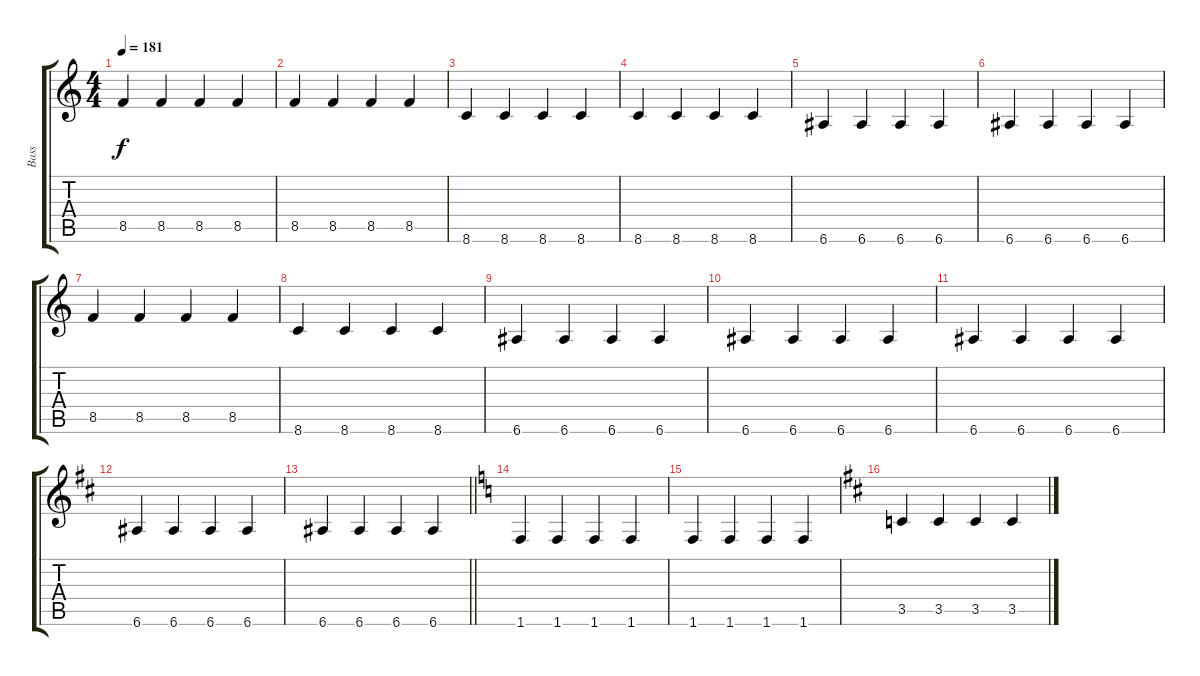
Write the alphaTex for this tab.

\track ("Bass" "Bass") {instrument electricbasspick}
\staff {score tabs}
\tuning (E4 B3 G3 D3 A2 E2) {hide}
\ts (4 4)
\tempo 181
\clef g2
\ks c
8.5.4{dy f} 8.5.4 8.5.4 8.5.4 |
8.5.4 8.5.4 8.5.4 8.5.4 |
8.6.4 8.6.4 8.6.4 8.6.4 |
8.6.4 8.6.4 8.6.4 8.6.4 |
6.6.4 6.6.4 6.6.4 6.6.4 |
6.6.4 6.6.4 6.6.4 6.6.4 |
8.5.4 8.5.4 8.5.4 8.5.4 |
8.6.4 8.6.4 8.6.4 8.6.4 |
6.6.4 6.6.4 6.6.4 6.6.4 |
6.6.4 6.6.4 6.6.4 6.6.4 |
6.6.4 6.6.4 6.6.4 6.6.4 |
\ks d
6.6.4 6.6.4 6.6.4 6.6.4 |
\barLineRight lightlight
6.6.4 6.6.4 6.6.4 6.6.4 |
\ks c
1.6.4 1.6.4 1.6.4 1.6.4 |
1.6.4 1.6.4 1.6.4 1.6.4 |
\ks d
3.5.4 3.5.4 3.5.4 3.5.4
